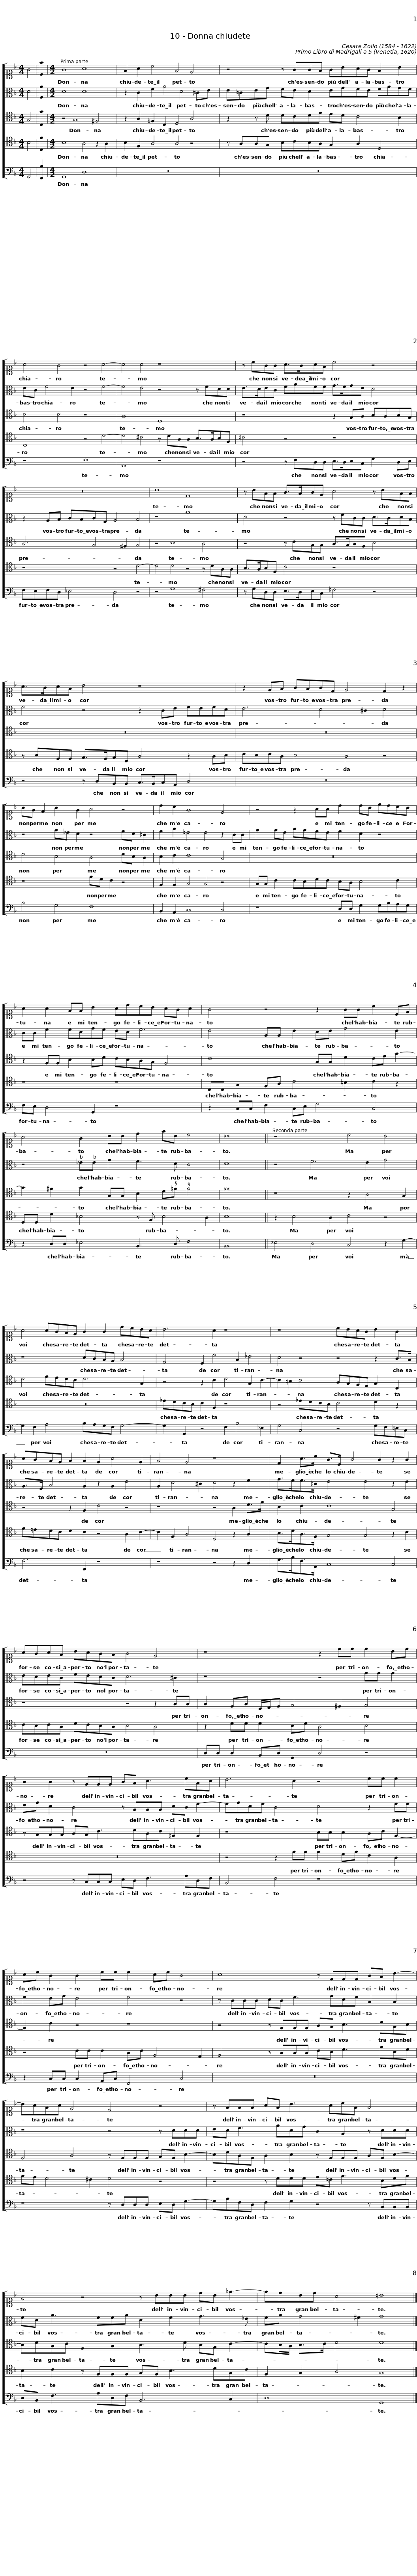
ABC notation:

X:1
%%score [ 1 2 3 4 5 ]
L:1/8
M:4/4
I:linebreak $
K:F
V:1 alto1
V:2 alto
V:3 tenor transpose=-12
V:4 tenor transpose=-12
V:5 bass
V:1
 G4 | [Cf]2 |[M:4/2] G8 A8 | F2 A2 c4 F4 E4 |$ z4 z GGF GBAG F2 B2 | %5
 A4 G4 z4 A4- | A4 A4 z8 |$ z cGG A>GAF c4 z4 | z16 |$ B8 D8 | %10
 z BFF G>FGE A4 z BFF |$ A>GAF B4 z8 | z2 EF GFGD E4 D2 z2 |$ BG F2 B2 G2 A4 z4 | d2 c2 G8 E4 | %15
 z4 z2 AA d2 dB edcB |$ A2 A2 FF B2 AdcB AG A2 | G4 z4 z2 GG c2 CE |$ A4 G2 BB d2 fB c4 | B16 || %20
 z8 c4 B4 |$ A4 AGFE G2 G2 dcBA | B6 A2 z8 | z8 cBAG B2 G2 |$ AGFE F2 F2 E2 A4 E2 | %25
 F4 E4 z8 | D2 A>c G>C G4 G2 z2 G2 |$ AGAF BAGF G4 E4 | z8 z2 dd d2 Bd |$ G2 G2 z EEE GF A3 cFA | %30
 B6 A2 z4 cc c2 |$ Ac G2 G2 cc c2 Ac G4 | A8 z DDD GF B2- |$ BAFA E4 D4 z4 | z FFF AF B3 AcF F4 |$ %35
 F4 z4 z BBB dB _e2- | edBd A4 =B8 |] %37
V:2
 D4 | [F,A]2 |[M:4/2] D8 D8 | z2 C2 F2 A4 D4 ^CE |$ E=CEG FE D2 EGFE FAGF | %5
 EC F4 E2 z4 F4- | F4 E4 z4 z FDD |$ E>DEC FAFF G>FGE D4 | z2 A,B, CB,CG, A,4 B,4 |$ z8 A8 | %10
 D4 z4 z FCC D>CDB, |$ F4 z4 z2 CE FEFD | E6 D4 ^C2 D4 |$ z4 G_E D2 z4 FD =C2 | F2 A2 =E4 E4 z2 CC | %15
 G2 GE AGFE F2 D2 z4 |$ CC F2 FDGF ED F6 | E4 A,A, E2 DE G4 E2 |$ z4 _EE G2 F3 D C4 | D16 || %20
 z4 F6 E2 G4 |$ z8 DCB,A, B,4 | G,4 F,2 F4 B,2 _E4 | D4 z4 z4 z2 C>B, |$ A,>F, B,4 A,2 z2 A,2 E4 | %25
 A,2 D4 ^C2 D4 z2 F2 | G>FF>=C E4 E4 z2 E2 |$ EDEC FEDC D6 ^C2 | z8 z4 GG G2 |$ EG D2 C4 z A,A,A, DC F2- | %30
 FGDF C4 D4 z2 FF |$ F2 EG E4 F4 z4 | z CCC DC F3 GDF B,2 B,2 |$ z8 z4 z DDD | ED F3 ADG C2 A,2 z DDD |$ %35
 FD A3 FFA D2 F2 G3 _E | FA G4 ^F2 G8 |] %37
V:3
 G,4 | [C,G]2 |[M:4/2] z4 G,8 ^F,4 | z2 A,2 =F,2 C,2 D,4 A,4 |$ z2 z D DCDF ED C4 B,2 | %5
 C4 C4 z8 | A,8 D,8 |$ z8 z2 G,A, B,A,B,G, | A,6 G,4 ^F,2 G,4 |$ z4 B,8 A,4 | %10
 z4 z CG,G, A,>G,A,F, B,4 |$ z16 | z16 |$ D4 B,4 A,4 DB, A,2 | B,2 C2 C8 G,4 | %15
 z16 |$ z2 F,F, B,2 B,D CB,A,G, F,4 | C8 G,G, D2 CE G2- |$ G2 ^F2 G2 G,G, B,2 D=F F4 | F16 || %20
 z8 z2 A,4 G,2 |$ D4 FEDC D6 G,2 | z4 z2 C2 D4 G,2 C2- | C2 =B,2 C4 A,G,F,E, G,2 C,2 |$ z4 z2 F,2 C4 z4 | %25
 z8 z4 A,2 D>F | B,2 C2 C8 G,4 |$ z8 z4 z2 A,A, | A,2 F,A, D,/E,/F, G,4 ^F,2 G,4 |$ z G,G,G, A,G, C3 DA,C =F,2 F,2 | %30
 z8 B,B, B,2 A,C F,2- |$ F,2 C2 z4 z8 | z4 z F,F,F, A,G, B,3 DG,B, |$ F,4 A,4 z F,F,F, G,F, B,2- | B,DA,F, A,2 B,2 z F,F,F, A,F, B,2- |$ %35
 B,DA,C F,2 A,2 B,3 D B,G, C2- | CB,/A,/ B,>C D4 D8 |] %37
V:4
 B,4 | [C,F]2 |[M:4/2] B,8 A,4 z2 A,2 | B,2 F,2 A,4 A,4 z4 |$ z A,A,G, B,CB,A, G,2 A,2 D,4 | %5
 C,8 z4 D4- | D4 ^C4 z DA,A, B,>A,B,F, |$ =C4 z4 z8 | z8 z4 D4- |$ D4 D4 z4 z DA,A, | %10
 B,>A,B,F, C4 z8 |$ z B,F,F, G,>F,G,D, A,4 z2 A,B, | CB,CA, B,4 A,4 z4 |$ z8 FD C2 z4 | F,2 F,2 G,4 G,4 z4 | %15
 G,G, C2 CB,DC B,A, B,4 C2 |$ z8 z8 | C,C, G,2 F,A, C4 =B,2 C2 z2 |$ D,D, D2 _B,4 z F, B,4 A,2 | B,16 || %20
 z2 B,4 A,2 C4 z4 |$ z16 | _EDCB, C2 F,2 z8 | z4 _EDCB, C4 D2 z2 |$ F=EDC D2 C2 z4 A,2 C2- | %25
 C2 F,2 A,4 D,4 z2 A,2 | B,>DA,>F, G,4 G,4 z2 C2 |$ CB,CA, DCB,A, B,4 A,4 | z2 DD D2 B,D A,4 B,4 |$ z16 | %30
 z4 z2 FF F2 DF C2 A,2 |$ z4 CC C2 A,C F,4 E,2 | F,4 z A,A,A, CB, D3 FB,D |$ FE D4 ^C2 D4 z4 | z4 z DDD E=C F3 B,DF |$ %35
 B,2 C2 z F,F,F, G,F, B,3 DG,C | F,2 G,2 A,4 G,8 |] %37
V:5
 G,,4 | [F,,B,]2 |[M:4/2] G,,8 D,8 | z16 |$ z16 | %5
 z8 F,8 | A,,8 z8 |$ z4 z F,D,D, E,>D,E,C, G,2 D,E, | F,E,F,D, _E,4 D,4 z4 |$ z4 G,8 ^F,4 | %10
 z G,D,D, E,>D,E,C, =F,4 z4 |$ z4 z D,B,,B,, C,>B,,C,A,, D,4 | z16 |$ B,4 G,4 F,8 | B,,2 A,,2 C,8 C,4 | %15
 z8 D,D, G,2 G,B,A,G, |$ F,E, D,4 G,,2 z8 | z2 C,C, F,2 C,E, G,4 C,4 |$ z2 D,D, _E,4 B,,3 D, F,4 | B,,16 || %20
 _E,4 D,4 C,4 z2 G,2- |$ G,2 F,2 A,4 B,A,G,F, G,4- | G,2 G,,2 z4 F,2 B,4 _E,2 | G,4 C,4 z4 G,F,=E,C, |$ F,6 F,,2 z8 | %25
 z8 z4 z2 D,2 | G,>B,F,>A,, C,8 C,4 |$ z16 | D,D, D,2 B,,D, G,,2 D,4 z4 |$ z4 z C,C,C, E,D, F,3 A,D,F, | %30
 B,,4 F,4 z8 |$ z2 C,C, C,2 A,,C, F,,4 C,4 | z16 |$ z8 z D,D,D, E,D, G,2- | G,B,F,D, F,2 G,2 z4 z B,,B,,B,, |$ %35
 D,B,, F,3 A,D,F, B,,6 C,2 | D,8 G,,8 |] %37
